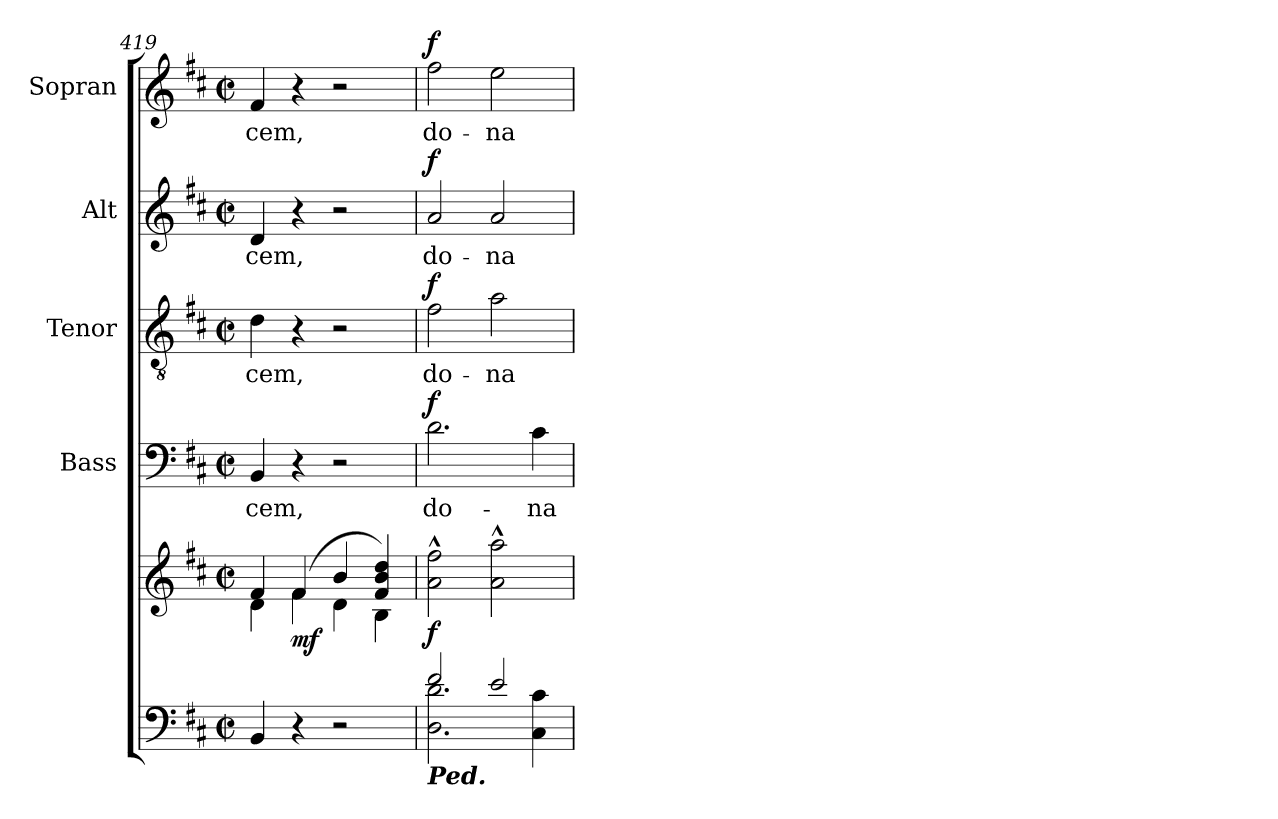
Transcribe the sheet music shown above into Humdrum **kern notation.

**kern	**kern	**dynam	**kern	**text	**dynam	**kern	**text	**dynam	**kern	**text	**dynam	**kern	**text	**dynam
*part5	*part5	*part5	*part4	*part4	*part4	*part3	*part3	*part3	*part2	*part2	*part2	*part1	*part1	*part1
*staff6	*staff5	*staff5/6	*staff4	*staff4	*staff4	*staff3	*staff3	*staff3	*staff2	*staff2	*staff2	*staff1	*staff1	*staff1
*	*	*	*I"Bass	*	*	*I"Tenor	*	*	*I"Alt	*	*	*I"Sopran	*	*
*	*	*	*I'B.	*	*	*I'T.	*	*	*I'A.	*	*	*I'S.	*	*
*clefF4	*clefG2	*	*clefF4	*	*	*clefGv2	*	*	*clefG2	*	*	*clefG2	*	*
*k[f#c#]	*k[f#c#]	*	*k[f#c#]	*	*	*k[f#c#]	*	*	*k[f#c#]	*	*	*k[f#c#]	*	*
*D:	*D:	*	*D:	*	*	*D:	*	*	*D:	*	*	*D:	*	*
*M2/2	*M2/2	*	*M2/2	*	*	*M2/2	*	*	*M2/2	*	*	*M2/2	*	*
*met(c|)	*met(c|)	*	*met(c|)	*	*	*met(c|)	*	*	*met(c|)	*	*	*met(c|)	*	*
=419	=419	=419	=419	=419	=419	=419	=419	=419	=419	=419	=419	=419	=419	=419
*	*^	*	*	*	*	*	*	*	*	*	*	*	*	*
!	!	!	!	!	!LO:LY:b	!	!	!LO:LY:b	!	!	!LO:LY:b	!	!	!LO:LY:b	!
4BB/	4f#/	4d\	.	4BB/	-cem,	.	4d\	-cem,	.	4d/	-cem,	.	4f#/	-cem,	.
!	!	!	!LO:DY:b	!	!	!	!	!	!	!	!	!	!	!	!
4r	(4f#/	4f#\	mf	4r	.	.	4r	.	.	4r	.	.	4r	.	.
2r	4b/	4d\	.	2r	.	.	2r	.	.	2r	.	.	2r	.	.
.	4f#/ 4b/ 4dd/)	4B\	.	.	.	.	.	.	.	.	.	.	.	.	.
=420	=420	=420	=420	=420	=420	=420	=420	=420	=420	=420	=420	=420	=420	=420	=420
*^	*	*	*	*	*	*	*	*	*	*	*	*	*	*	*
!LO:TX:b:Bi:t=Ped.	!	!	!	!	!	!	!	!	!	!	!	!	!	!	!	!
!	!	!	!	!LO:DY:b	!	!LO:LY:b	!LO:DY:a	!	!LO:LY:b	!LO:DY:a	!	!LO:LY:b	!LO:DY:a	!	!LO:LY:b	!LO:DY:a
*	*	*v	*v	*	*	*	*	*	*	*	*	*	*	*	*	*
2f#/	2.D\ 2.d\	2a\^^> 2ff#\^^>	f	2.d\	do-	f	2f#\	do-	f	2a/	do-	f	2ff#\	do-	f
!	!	!	!	!	!	!	!	!LO:LY:b	!	!	!LO:LY:b	!	!	!LO:LY:b	!
2e/	.	2a\^^> 2aa\^^>	.	.	.	.	2a\	-na	.	2a/	-na	.	2ee\	-na	.
!	!	!	!	!	!LO:LY:b	!	!	!	!	!	!	!	!	!	!
.	4C#\ 4c#\	.	.	4c#\	-na	.	.	.	.	.	.	.	.	.	.
*v	*v	*	*	*	*	*	*	*	*	*	*	*	*	*	*
=	=	=	=	=	=	=	=	=	=	=	=	=	=	=
*-	*-	*-	*-	*-	*-	*-	*-	*-	*-	*-	*-	*-	*-	*-
